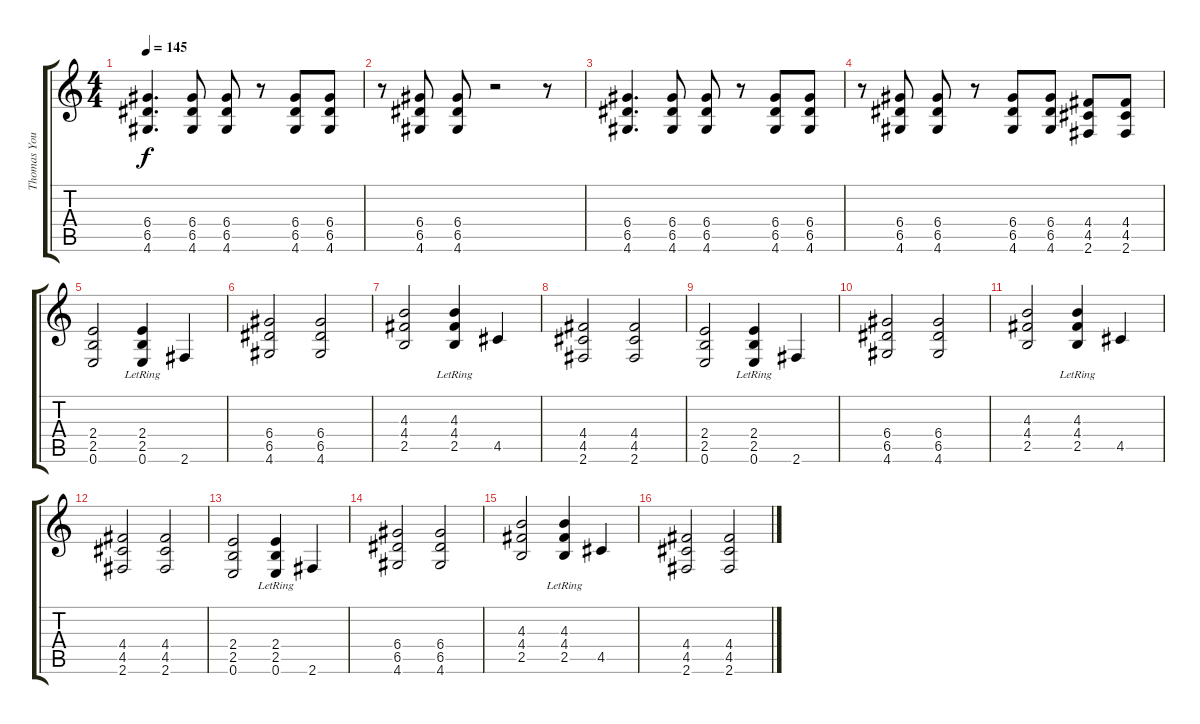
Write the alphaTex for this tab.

\track ("Thomas Youngblood (base)" "Thomas You") {instrument distortionguitar}
\staff {score tabs}
\tuning (E4 B3 G3 D3 A2 E2) {hide}
\ts (4 4)
\tempo 145
\clef g2
\ks c
(6.4 6.5 4.6).4{d dy f} (6.4 6.5 4.6).8 (6.4 6.5 4.6).8 r.8 (6.4 6.5 4.6).8 (6.4 6.5 4.6).8 |
r.8 (6.4 6.5 4.6).8 (6.4 6.5 4.6).8 r.2 r.8 |
(6.4 6.5 4.6).4{d} (6.4 6.5 4.6).8 (6.4 6.5 4.6).8 r.8 (6.4 6.5 4.6).8 (6.4 6.5 4.6).8 |
r.8 (6.4 6.5 4.6).8 (6.4 6.5 4.6).8 r.8 (6.4 6.5 4.6).8 (6.4 6.5 4.6).8 (4.4 4.5 2.6).8 (4.4 4.5 2.6).8 |
(2.4 2.5 0.6).2 (2.4 2.5{lr} 0.6).4 2.6.4 |
(6.4 6.5 4.6).2 (6.4 6.5 4.6).2 |
(4.3 4.4 2.5).2 (4.3 4.4 2.5{lr}).4 4.5.4 |
(4.4 4.5 2.6).2 (4.4 4.5 2.6).2 |
(2.4 2.5 0.6).2 (2.4 2.5{lr} 0.6).4 2.6.4 |
(6.4 6.5 4.6).2 (6.4 6.5 4.6).2 |
(4.3 4.4 2.5).2 (4.3 4.4 2.5{lr}).4 4.5.4 |
(4.4 4.5 2.6).2 (4.4 4.5 2.6).2 |
(2.4 2.5 0.6).2 (2.4 2.5{lr} 0.6).4 2.6.4 |
(6.4 6.5 4.6).2 (6.4 6.5 4.6).2 |
(4.3 4.4 2.5).2 (4.3 4.4 2.5{lr}).4 4.5.4 |
(4.4 4.5 2.6).2 (4.4 4.5 2.6).2
